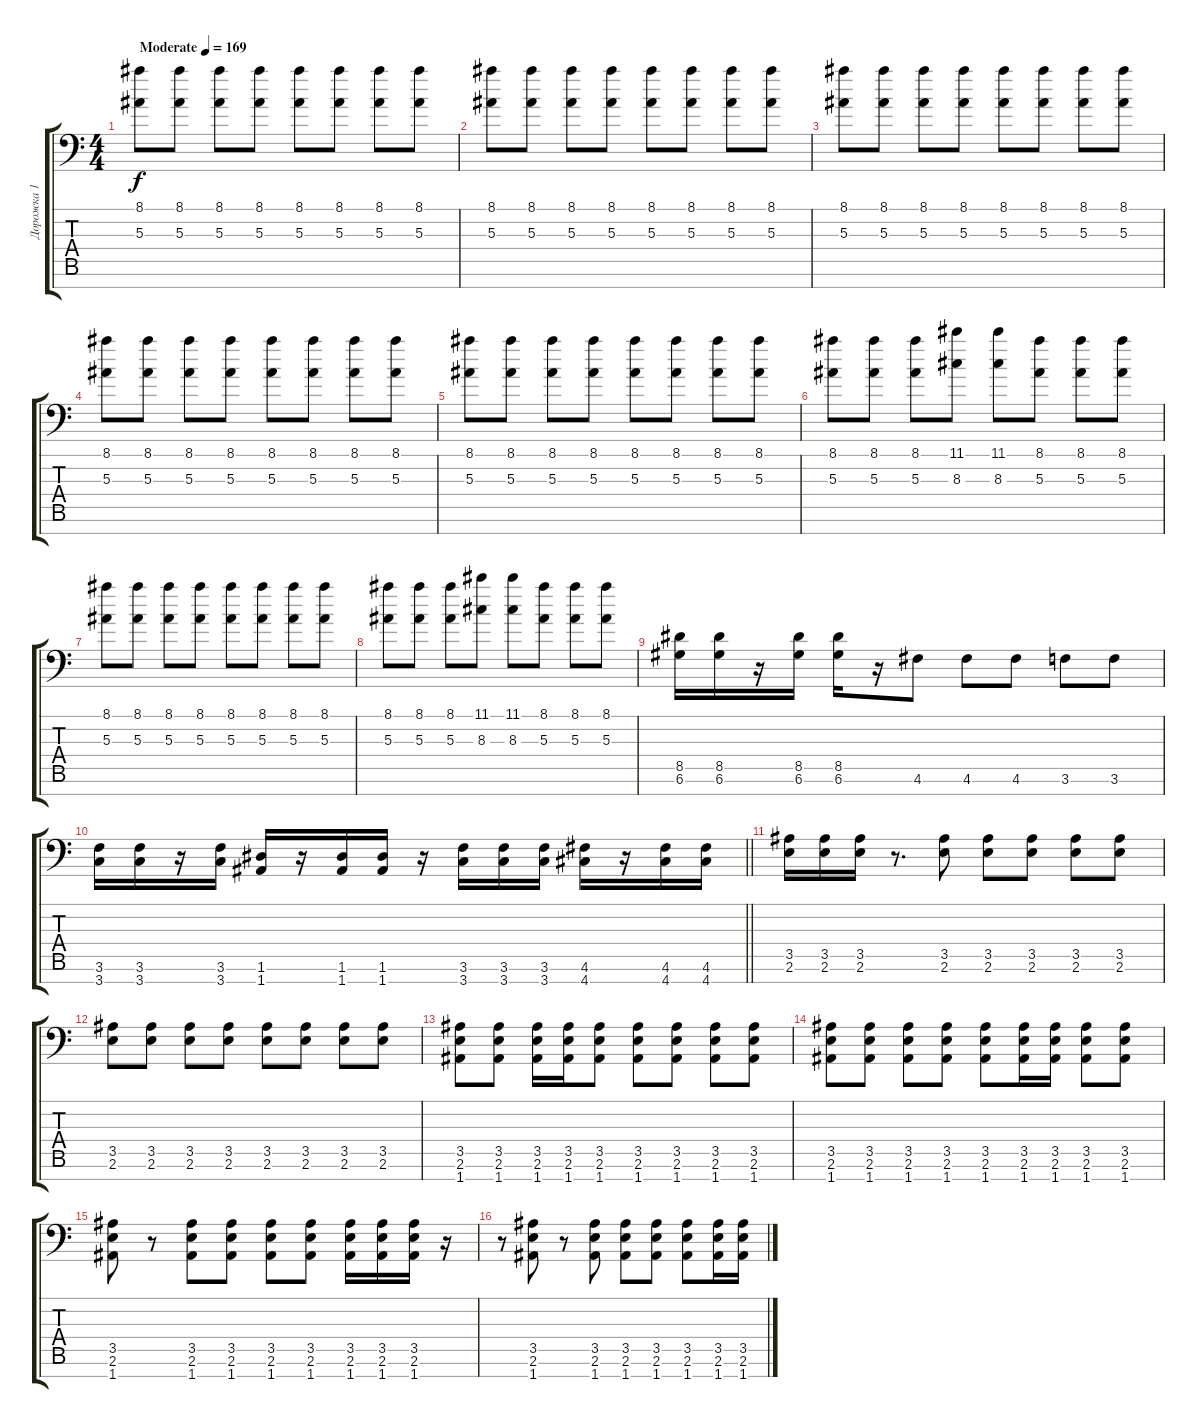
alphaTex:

\track ("Дорожка 1" "Дорожка 1") {instrument distortionguitar}
\staff {score tabs}
\tuning (D4 A3 F3 C3 G2 D2 A1) {hide}
\ts (4 4)
\tempo (169 "Moderate")
\clef f4
\ks c
(8.1 5.3).8{dy f instrument distortionguitar} (8.1 5.3).8 (8.1 5.3).8 (8.1 5.3).8 (8.1 5.3).8 (8.1 5.3).8 (8.1 5.3).8 (8.1 5.3).8 |
(8.1 5.3).8 (8.1 5.3).8 (8.1 5.3).8 (8.1 5.3).8 (8.1 5.3).8 (8.1 5.3).8 (8.1 5.3).8 (8.1 5.3).8 |
(8.1 5.3).8 (8.1 5.3).8 (8.1 5.3).8 (8.1 5.3).8 (8.1 5.3).8 (8.1 5.3).8 (8.1 5.3).8 (8.1 5.3).8 |
(8.1 5.3).8 (8.1 5.3).8 (8.1 5.3).8 (8.1 5.3).8 (8.1 5.3).8 (8.1 5.3).8 (8.1 5.3).8 (8.1 5.3).8 |
(8.1 5.3).8 (8.1 5.3).8 (8.1 5.3).8 (8.1 5.3).8 (8.1 5.3).8 (8.1 5.3).8 (8.1 5.3).8 (8.1 5.3).8 |
(8.1 5.3).8 (8.1 5.3).8 (8.1 5.3).8 (11.1 8.3).8 (11.1 8.3).8 (8.1 5.3).8 (8.1 5.3).8 (8.1 5.3).8 |
(8.1 5.3).8 (8.1 5.3).8 (8.1 5.3).8 (8.1 5.3).8 (8.1 5.3).8 (8.1 5.3).8 (8.1 5.3).8 (8.1 5.3).8 |
(8.1 5.3).8 (8.1 5.3).8 (8.1 5.3).8 (11.1 8.3).8 (11.1 8.3).8 (8.1 5.3).8 (8.1 5.3).8 (8.1 5.3).8 |
(8.5 6.6).16 (8.5 6.6).16 r.16 (8.5 6.6).16 (8.5 6.6).16 r.16 4.6.8 4.6.8 4.6.8 3.6.8 3.6.8 |
\barLineRight lightlight
(3.6 3.7).16 (3.6 3.7).16 r.16 (3.6 3.7).16 (1.6 1.7).16 r.16 (1.6 1.7).16 (1.6 1.7).16 r.16 (3.6 3.7).16 (3.6 3.7).16 (3.6 3.7).16 (4.6 4.7).16 r.16 (4.6 4.7).16 (4.6 4.7).16 |
(3.5 2.6).16 (3.5 2.6).16 (3.5 2.6).16 r.8{d} (3.5 2.6).8 (3.5 2.6).8 (3.5 2.6).8 (3.5 2.6).8 (3.5 2.6).8 |
(3.5 2.6).8 (3.5 2.6).8 (3.5 2.6).8 (3.5 2.6).8 (3.5 2.6).8 (3.5 2.6).8 (3.5 2.6).8 (3.5 2.6).8 |
(3.5 2.6 1.7).8 (3.5 2.6 1.7).8 (3.5 2.6 1.7).16 (3.5 2.6 1.7).16 (3.5 2.6 1.7).8 (3.5 2.6 1.7).8 (3.5 2.6 1.7).8 (3.5 2.6 1.7).8 (3.5 2.6 1.7).8 |
(3.5 2.6 1.7).8 (3.5 2.6 1.7).8 (3.5 2.6 1.7).8 (3.5 2.6 1.7).8 (3.5 2.6 1.7).8 (3.5 2.6 1.7).16 (3.5 2.6 1.7).16 (3.5 2.6 1.7).8 (3.5 2.6 1.7).8 |
(3.5 2.6 1.7).8 r.8 (3.5 2.6 1.7).8 (3.5 2.6 1.7).8 (3.5 2.6 1.7).8 (3.5 2.6 1.7).8 (3.5 2.6 1.7).16 (3.5 2.6 1.7).16 (3.5 2.6 1.7).16 r.16 |
r.8 (3.5 2.6 1.7).8 r.8 (3.5 2.6 1.7).8 (3.5 2.6 1.7).8 (3.5 2.6 1.7).8 (3.5 2.6 1.7).8 (3.5 2.6 1.7).16 (3.5 2.6 1.7).16
